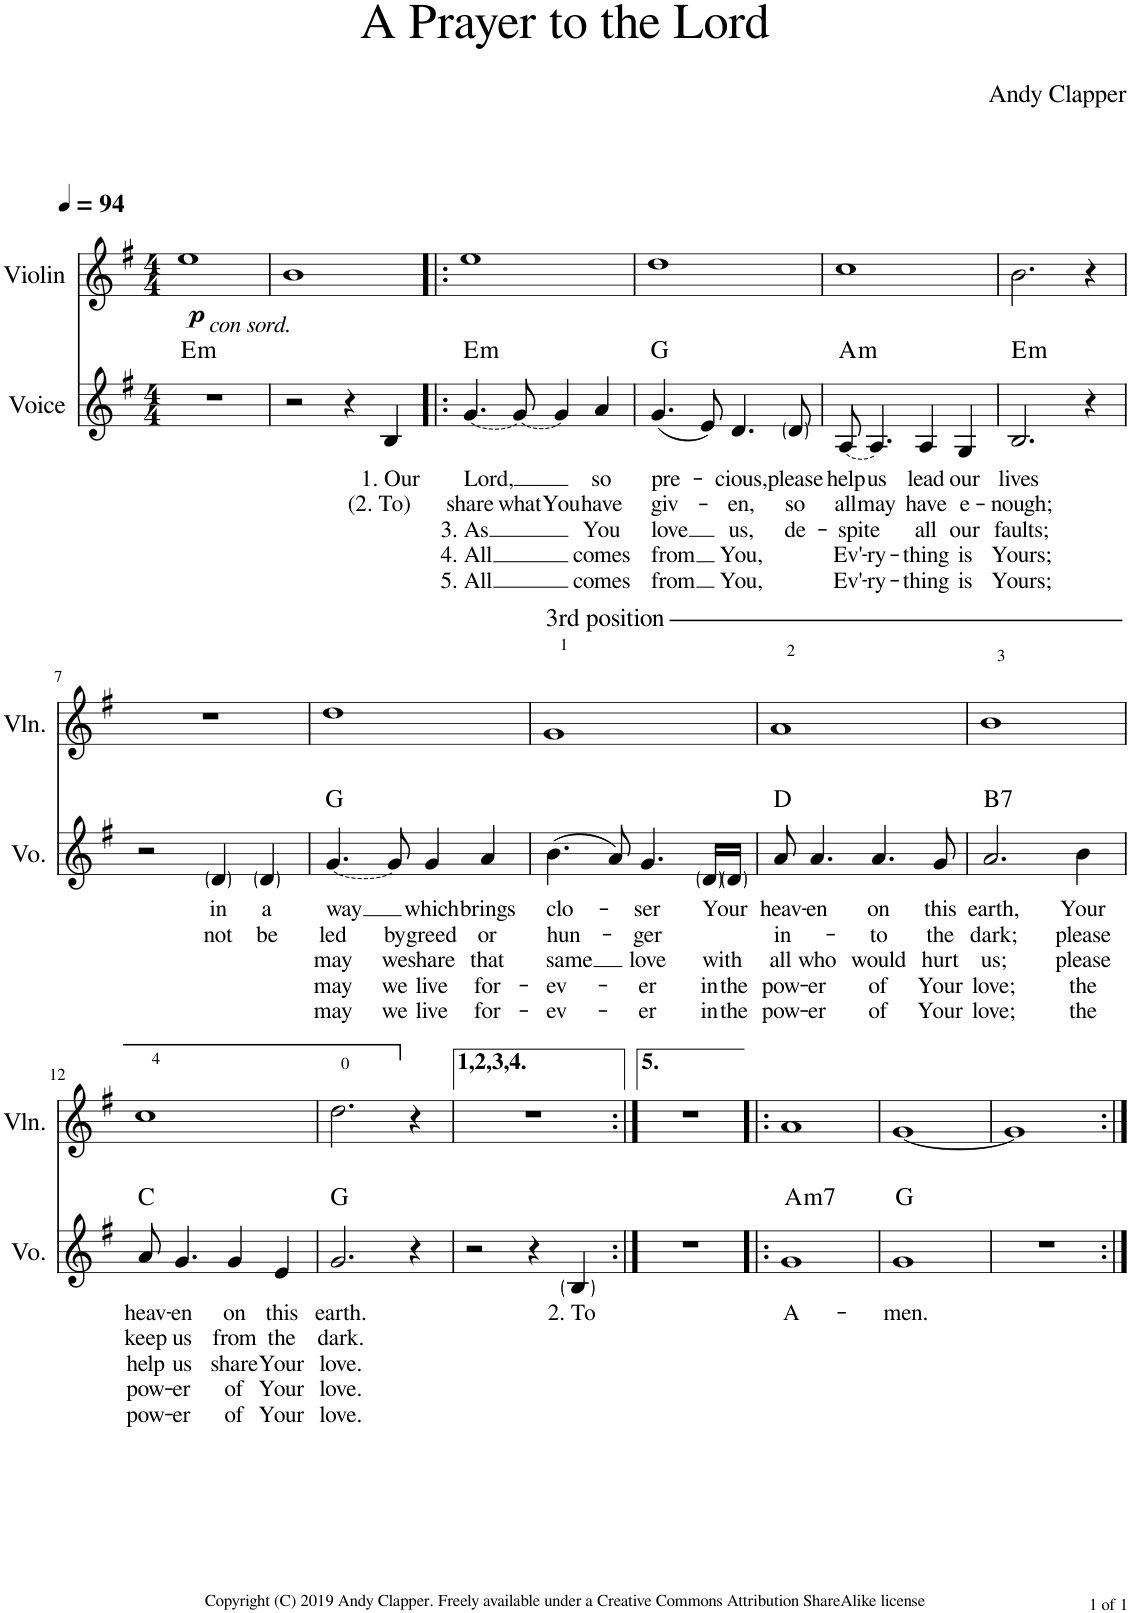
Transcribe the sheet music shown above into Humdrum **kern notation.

**kern	**text	**text	**text	**text	**text	**harte	**kern	**dynam
*part2	*part2	*part2	*part2	*part2	*part2	*part2	*part1	*part1
*staff2	*staff2	*staff2	*staff2	*staff2	*staff2	*	*staff1	*staff1
*I"Voice	*	*	*	*	*	*	*I"Violin	*
*I'Vo.	*	*	*	*	*	*	*I'Vln.	*
*clefG2	*	*	*	*	*	*	*clefG2	*
*k[f#]	*	*	*	*	*	*	*k[f#]	*
*M4/4	*	*	*	*	*	*	*M4/4	*
*MM94	*	*	*	*	*	*	*MM94	*
=1	=1	=1	=1	=1	=1	=1	=1	=1
!	!	!	!	!	!	!	!LO:TX:b:i:t=con sord.	!
!	!	!	!	!	!	!LO:H:kt=m	!	!LO:DY:b
1r	.	.	.	.	.	E:min	1ee	p
=2	=2	=2	=2	=2	=2	=2	=2	=2
2r	.	.	.	.	.	.	1b	.
4r	.	.	.	.	.	.	.	.
!	!LO:LY:b	!LO:LY:b	!	!	!	!	!	!
4B/	1. Our	(2. To)	.	.	.	.	.	.
=3!|:	=3!|:	=3!|:	=3!|:	=3!|:	=3!|:	=3!|:	=3!|:	=3!|:
!LO:T:dash	!LO:LY:b	!LO:LY:b	!LO:LY:b	!LO:LY:b	!LO:LY:b	!LO:H:kt=m	!	!
[4.g/	Lord,	share	3. As	4. All	5. All	E:min	1ee	.
!	!	!LO:LY:b	!	!	!	!	!	!
8g/_	.	what	.	.	.	.	.	.
!	!	!LO:LY:b	!	!	!	!	!	!
4g/]	.	You	.	.	.	.	.	.
!	!LO:LY:b	!LO:LY:b	!LO:LY:b	!LO:LY:b	!LO:LY:b	!	!	!
4a/	so	have	You	comes	comes	.	.	.
=4	=4	=4	=4	=4	=4	=4	=4	=4
!	!LO:LY:b	!LO:LY:b	!LO:LY:b	!LO:LY:b	!LO:LY:b	!	!	!
(4.g/	pre-	giv-	love	from	from	G:maj	1dd	.
8e/)	.	.	.	.	.	.	.	.
!	!LO:LY:b	!LO:LY:b	!LO:LY:b	!LO:LY:b	!LO:LY:b	!	!	!
4.d/	-cious,	-en,	us,	You,	You,	.	.	.
!	!LO:LY:b	!LO:LY:b	!LO:LY:b	!	!	!	!	!
8d/	please	so	de-	.	.	.	.	.
=5	=5	=5	=5	=5	=5	=5	=5	=5
!LO:T:dash	!LO:LY:b	!LO:LY:b	!LO:LY:b	!LO:LY:b	!LO:LY:b	!LO:H:kt=m	!	!
[8A/	help	all	-spite	Ev'-	Ev'-	A:min	1cc	.
!	!LO:LY:b	!LO:LY:b	!	!LO:LY:b	!LO:LY:b	!	!	!
4.A/]	us	may	.	-ry-	-ry-	.	.	.
!	!LO:LY:b	!LO:LY:b	!LO:LY:b	!LO:LY:b	!LO:LY:b	!	!	!
4A/	lead	have	all	-thing	-thing	.	.	.
!	!LO:LY:b	!LO:LY:b	!LO:LY:b	!LO:LY:b	!LO:LY:b	!	!	!
4G/	our	e-	our	is	is	.	.	.
=6	=6	=6	=6	=6	=6	=6	=6	=6
!	!LO:LY:b	!LO:LY:b	!LO:LY:b	!LO:LY:b	!LO:LY:b	!LO:H:kt=m	!	!
2.B/	lives	-nough;	faults;	Yours;	Yours;	E:min	2.b\	.
4r	.	.	.	.	.	.	4r	.
!!LO:LB:g=z
=7	=7	=7	=7	=7	=7	=7	=7	=7
2r	.	.	.	.	.	.	1r	.
!	!LO:LY:b	!LO:LY:b	!	!	!	!	!	!
4d/	in	not	.	.	.	.	.	.
!	!LO:LY:b	!LO:LY:b	!	!	!	!	!	!
4d/	a	be	.	.	.	.	.	.
=8	=8	=8	=8	=8	=8	=8	=8	=8
!LO:T:dash	!LO:LY:b	!LO:LY:b	!LO:LY:b	!LO:LY:b	!LO:LY:b	!	!	!
[4.g/	way	led	may	may	may	G:maj	1dd	.
!	!	!LO:LY:b	!LO:LY:b	!LO:LY:b	!LO:LY:b	!	!	!
8g/]	.	by	we	we	we	.	.	.
!	!LO:LY:b	!LO:LY:b	!LO:LY:b	!LO:LY:b	!LO:LY:b	!	!	!
4g/	which	greed	share	live	live	.	.	.
!	!LO:LY:b	!LO:LY:b	!LO:LY:b	!LO:LY:b	!LO:LY:b	!	!	!
4a/	brings	or	that	for-	for-	.	.	.
=9	=9	=9	=9	=9	=9	=9	=9	=9
!	!	!	!	!	!	!	!LO:TX:a:t=3rd position	!
!	!LO:LY:b	!LO:LY:b	!LO:LY:b	!LO:LY:b	!LO:LY:b	!	!	!
(4.b\	clo-	hun-	same	-ev-	-ev-	.	1g	.
8a/)	.	.	.	.	.	.	.	.
!	!LO:LY:b	!LO:LY:b	!LO:LY:b	!LO:LY:b	!LO:LY:b	!	!	!
4.g/	-ser	-ger	love	-er	-er	.	.	.
!	!LO:LY:b	!	!LO:LY:b	!LO:LY:b	!LO:LY:b	!	!	!
16d/LL	Your	.	with	in	in	.	.	.
!	!	!	!	!LO:LY:b	!LO:LY:b	!	!	!
16d/JJ	.	.	.	the	the	.	.	.
=10	=10	=10	=10	=10	=10	=10	=10	=10
!	!LO:LY:b	!LO:LY:b	!LO:LY:b	!LO:LY:b	!LO:LY:b	!	!	!
8a/	heav-	in-	all	pow-	pow-	D:maj	1a	.
!	!LO:LY:b	!	!LO:LY:b	!LO:LY:b	!LO:LY:b	!	!	!
4.a/	-en	.	who	-er	-er	.	.	.
!	!LO:LY:b	!LO:LY:b	!LO:LY:b	!LO:LY:b	!LO:LY:b	!	!	!
4.a/	on	-to	would	of	of	.	.	.
!	!LO:LY:b	!LO:LY:b	!LO:LY:b	!LO:LY:b	!LO:LY:b	!	!	!
8g/	this	the	hurt	Your	Your	.	.	.
=11	=11	=11	=11	=11	=11	=11	=11	=11
!	!LO:LY:b	!LO:LY:b	!LO:LY:b	!LO:LY:b	!LO:LY:b	!LO:H:kt=7	!	!
2.a/	earth,	dark;	us;	love;	love;	B:7	1b	.
!	!LO:LY:b	!LO:LY:b	!LO:LY:b	!LO:LY:b	!LO:LY:b	!	!	!
4b\	Your	please	please	the	the	.	.	.
!!LO:LB:g=z
=12	=12	=12	=12	=12	=12	=12	=12	=12
!	!LO:LY:b	!LO:LY:b	!LO:LY:b	!LO:LY:b	!LO:LY:b	!	!	!
8a/	heav-	keep	help	pow-	pow-	C:maj	1cc	.
!	!LO:LY:b	!LO:LY:b	!LO:LY:b	!LO:LY:b	!LO:LY:b	!	!	!
4.g/	-en	us	us	-er	-er	.	.	.
!	!LO:LY:b	!LO:LY:b	!LO:LY:b	!LO:LY:b	!LO:LY:b	!	!	!
4g/	on	from	share	of	of	.	.	.
!	!LO:LY:b	!LO:LY:b	!LO:LY:b	!LO:LY:b	!LO:LY:b	!	!	!
4e/	this	the	Your	Your	Your	.	.	.
=13	=13	=13	=13	=13	=13	=13	=13	=13
!	!LO:LY:b	!LO:LY:b	!LO:LY:b	!LO:LY:b	!LO:LY:b	!	!	!
2.g/	earth.	dark.	love.	love.	love.	G:maj	2.dd\	.
4r	.	.	.	.	.	.	4r	.
=14	=14	=14	=14	=14	=14	=14	=14	=14
2r	.	.	.	.	.	.	1r	.
4r	.	.	.	.	.	.	.	.
!	!LO:LY:b	!	!	!	!	!	!	!
4B/	2. To	.	.	.	.	.	.	.
=15:|!	=15:|!	=15:|!	=15:|!	=15:|!	=15:|!	=15:|!	=15:|!	=15:|!
1r	.	.	.	.	.	.	1r	.
=16!|:	=16!|:	=16!|:	=16!|:	=16!|:	=16!|:	=16!|:	=16!|:	=16!|:
!	!LO:LY:b	!	!	!	!	!LO:H:kt=m7	!	!
1g	A-	.	.	.	.	A:min7	1a	.
=17	=17	=17	=17	=17	=17	=17	=17	=17
!	!LO:LY:b	!	!	!	!	!	!	!
1g	-men.	.	.	.	.	G:maj	[1g	.
=18	=18	=18	=18	=18	=18	=18	=18	=18
1r	.	.	.	.	.	.	1g]	.
=:|!	=:|!	=:|!	=:|!	=:|!	=:|!	=:|!	=:|!	=:|!
*-	*-	*-	*-	*-	*-	*-	*-	*-
